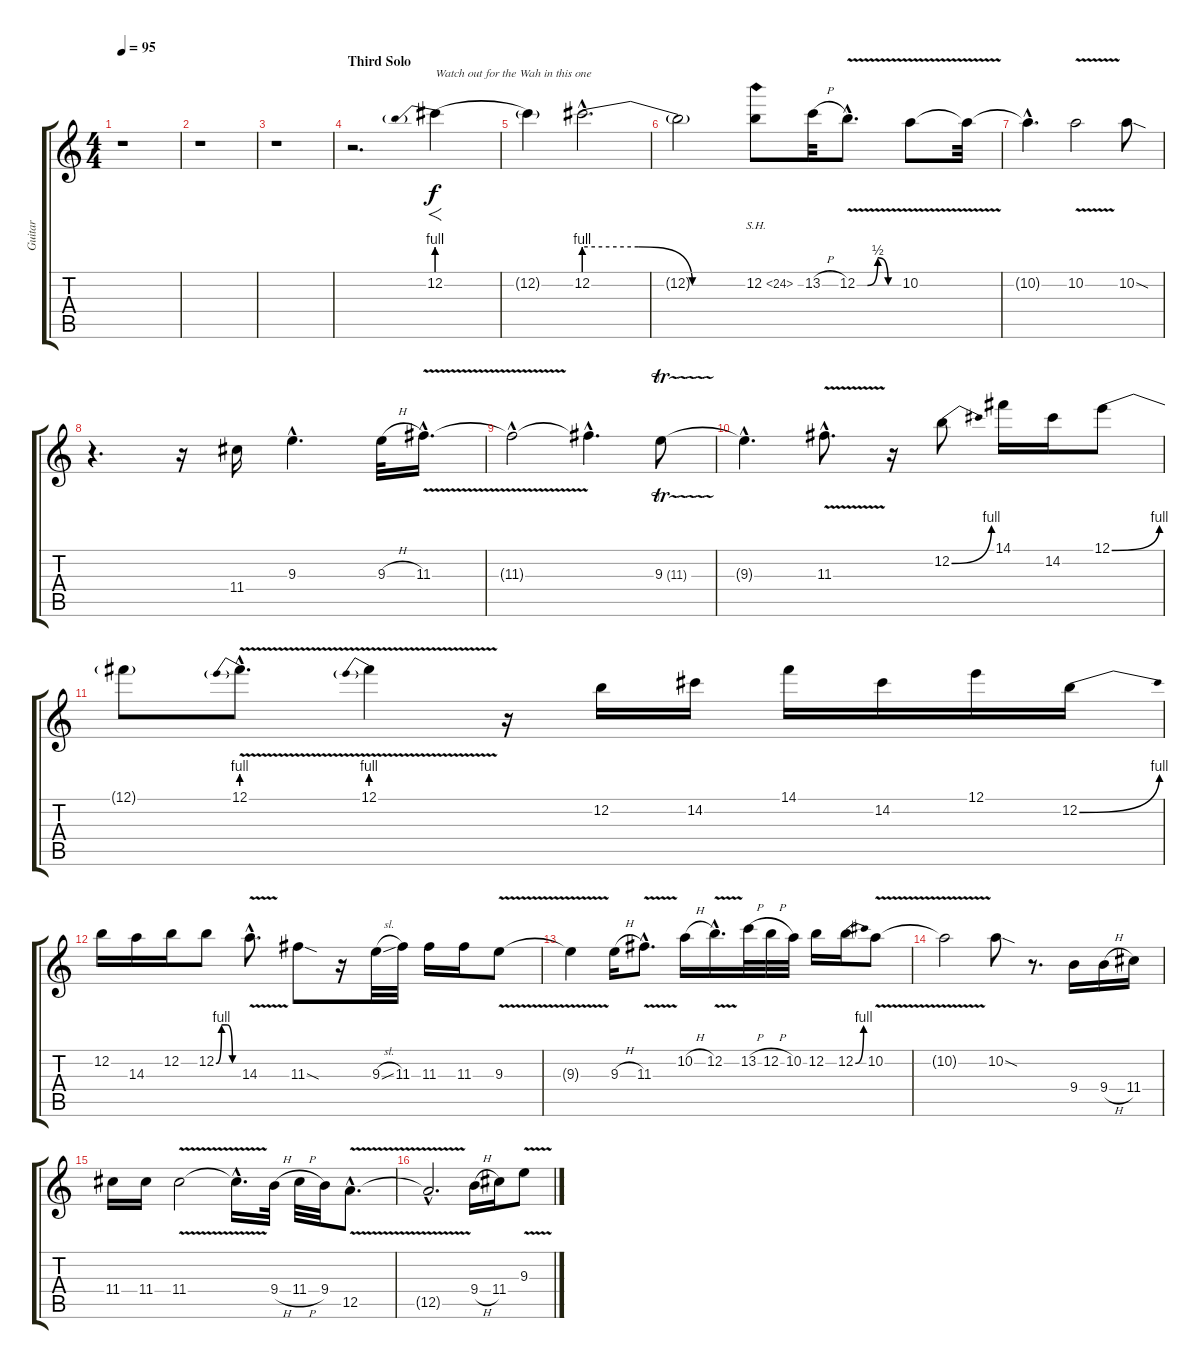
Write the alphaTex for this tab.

\track ("Guitar" "Guitar") {instrument distortionguitar}
\staff {score tabs}
\tuning (E4 B3 G3 D3 A2 E2) {hide}
\ts (4 4)
\tempo 95
\clef g2
\ks c
r.1{dy f} |
r.1 |
r.1 |
\section ("" "Third Solo")
r.2{d} 12.2{be (prebend 0 4 60 4)}.4{f txt "Watch out for the Wah in this one"} |
12.2{t}.4 12.2{be (custom 0 4 20 4 40 0 60 0) hac}.2{d} |
12.2{t}.2 12.2{sh 12}.8 13.2{h}.32 12.2{be (custom 0 0 15 0 30 2 45 0 60 0) v hac}.8{d} 10.2{v}.8 10.2{t}.32 |
10.2{hac t}.4{d} 10.2{v}.2 10.2{sod}.8 |
r.4{d} r.16 11.4.16 9.3{hac}.4{d} 9.3{h}.32 11.3{v hac}.16{d} |
11.3{hac t}.2 11.3{hac t}.4{d} 9.3{tr (11 32)}.8 |
9.3{hac t}.4{d} 11.3{v hac}.8{d} r.16 12.2{be (bend 0 0 60 4)}.8 14.1.16 14.2.16 12.1{be (bend 0 0 60 4)}.8 |
12.1{t}.8 12.1{be (prebend 0 4 60 4) v hac}.8{d} 12.1{be (prebend 0 4 60 4) v}.4 r.16 12.2.16 14.2.16 14.1.16 14.2.16 12.1.16 12.2{be (bend 0 0 60 4)}.16 |
12.2.16 14.3.16 12.2.16 12.2{be (custom 0 0 15 4 30 4 45 0 60 0)}.8 14.3{v hac}.8{d} 11.3{sod}.8 r.16 9.3{sl}.32 11.3.32 11.3.16 11.3.16 9.3{v}.8 |
9.3{t}.4 9.3{h}.16 11.3{v hac}.8{d} 10.2{h}.16 12.2{v hac}.16{d} 13.2{h}.32 12.2{h}.32 10.2.32 12.2.16 12.2{be (bend 0 0 60 4)}.16 10.2{v}.8 |
10.2{t}.2 10.2{sod}.8 r.8{d} 9.4.16 9.4{h}.16 11.4.16 |
11.4.16 11.4.16 11.4{v}.2 11.4{hac t}.16{d} 9.4{h}.32 11.4{h}.32 9.4.32 12.5{v hac}.8{d} |
12.5{hac t}.2{d} 9.4{h}.16 11.4.16 9.3{v}.8
